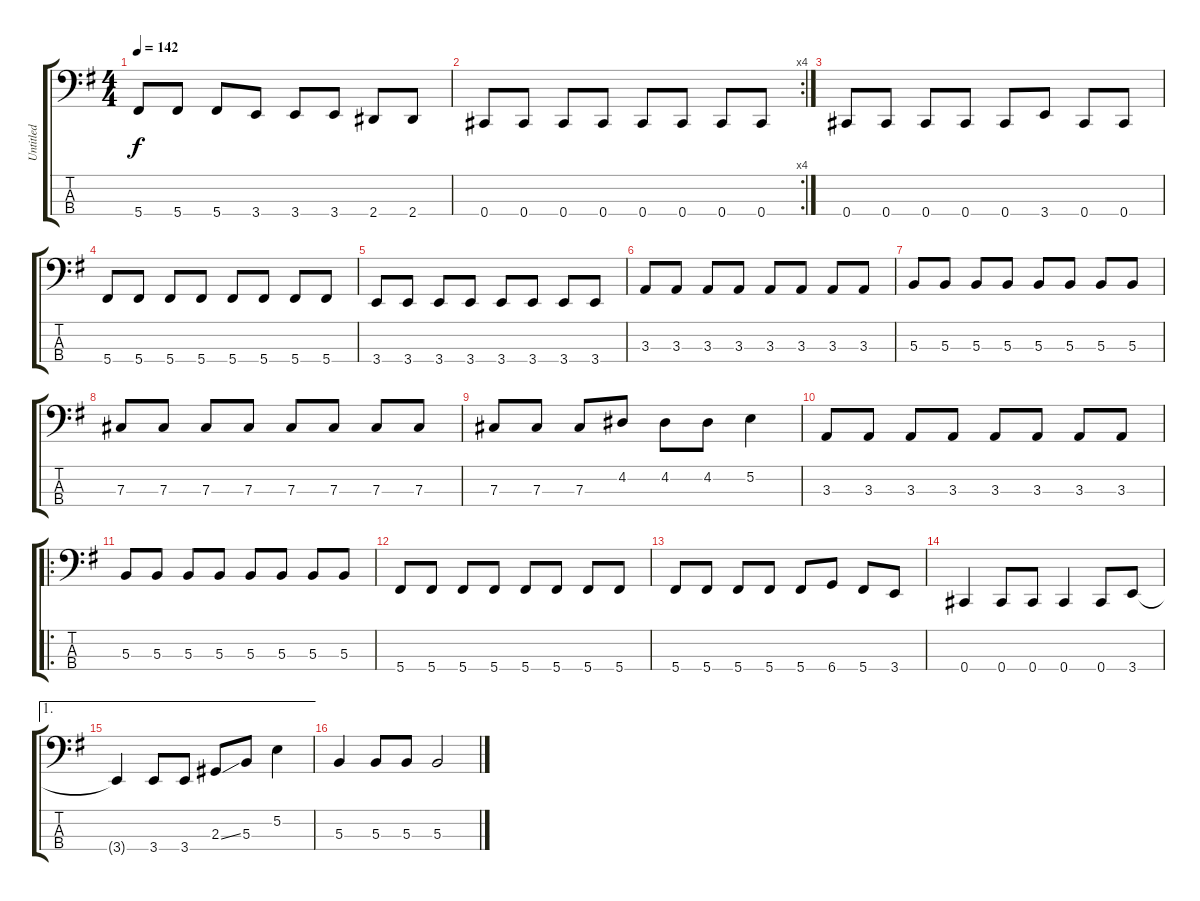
\track ("Untitled" "Untitled") {instrument electricbassfinger}
\staff {score tabs}
\tuning (E2 B1 Gb1 Db1) {hide}
\ts (4 4)
\tempo 142
\clef f4
\ks g
5.4.8{dy f} 5.4.8 5.4.8 3.4.8 3.4.8 3.4.8 2.4.8 2.4.8 |
\rc 4
0.4.8 0.4.8 0.4.8 0.4.8 0.4.8 0.4.8 0.4.8 0.4.8 |
0.4.8 0.4.8 0.4.8 0.4.8 0.4.8 3.4.8 0.4.8 0.4.8 |
5.4.8 5.4.8 5.4.8 5.4.8 5.4.8 5.4.8 5.4.8 5.4.8 |
3.4.8 3.4.8 3.4.8 3.4.8 3.4.8 3.4.8 3.4.8 3.4.8 |
3.3.8 3.3.8 3.3.8 3.3.8 3.3.8 3.3.8 3.3.8 3.3.8 |
5.3.8 5.3.8 5.3.8 5.3.8 5.3.8 5.3.8 5.3.8 5.3.8 |
7.3.8 7.3.8 7.3.8 7.3.8 7.3.8 7.3.8 7.3.8 7.3.8 |
7.3.8 7.3.8 7.3.8 4.2.8 4.2.8 4.2.8 5.2.4 |
3.3.8 3.3.8 3.3.8 3.3.8 3.3.8 3.3.8 3.3.8 3.3.8 |
\ro
5.3.8 5.3.8 5.3.8 5.3.8 5.3.8 5.3.8 5.3.8 5.3.8 |
5.4.8 5.4.8 5.4.8 5.4.8 5.4.8 5.4.8 5.4.8 5.4.8 |
5.4.8 5.4.8 5.4.8 5.4.8 5.4.8 6.4.8 5.4.8 3.4.8 |
0.4.4 0.4.8 0.4.8 0.4.4 0.4.8 3.4.8 |
\ae 1
3.4{t}.4 3.4.8 3.4.8 2.3{ss}.8 5.3.8 5.2.4 |
5.3.4 5.3.8 5.3.8 5.3.2
